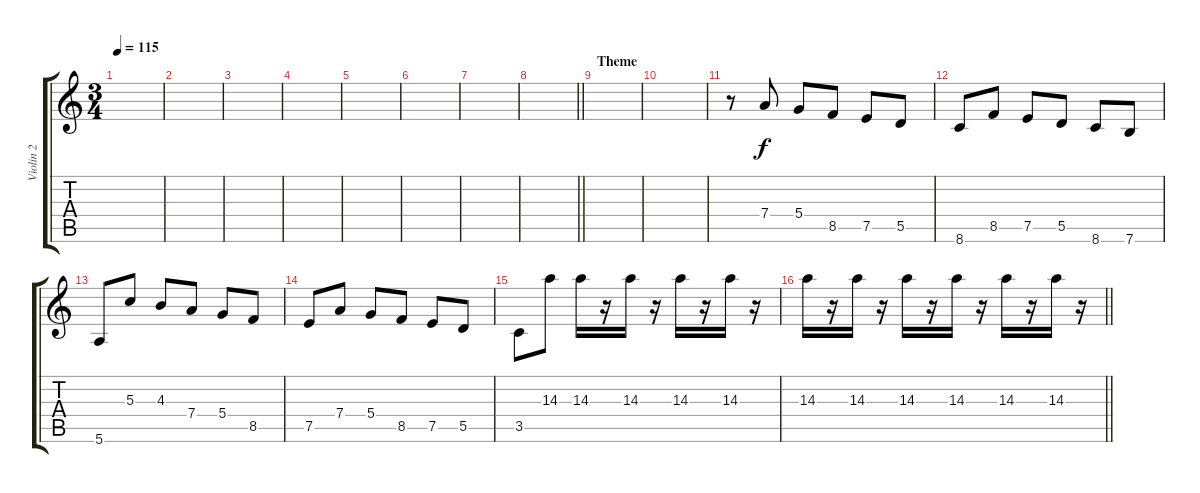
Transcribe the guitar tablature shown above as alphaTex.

\track ("Violin 2" "Violin 2") {instrument overdrivenguitar}
\staff {score tabs}
\tuning (E4 B3 G3 D3 A2 E2) {hide}
\ts (3 4)
\tempo 115
\clef g2
\ks aminor
|
|
|
|
|
|
|
\barLineRight lightlight
|
\section ("" "Theme")
|
|
r.8 7.4.8 5.4.8 8.5.8 7.5.8 5.5.8 |
8.6.8 8.5.8 7.5.8 5.5.8 8.6.8 7.6.8 |
5.6.8 5.3.8 4.3.8 7.4.8 5.4.8 8.5.8 |
7.5.8 7.4.8 5.4.8 8.5.8 7.5.8 5.5.8 |
3.5.8 14.3.8 14.3.16 r.16 14.3.16 r.16 14.3.16 r.16 14.3.16 r.16 |
\barLineRight lightlight
14.3.16 r.16 14.3.16 r.16 14.3.16 r.16 14.3.16 r.16 14.3.16 r.16 14.3.16 r.16
